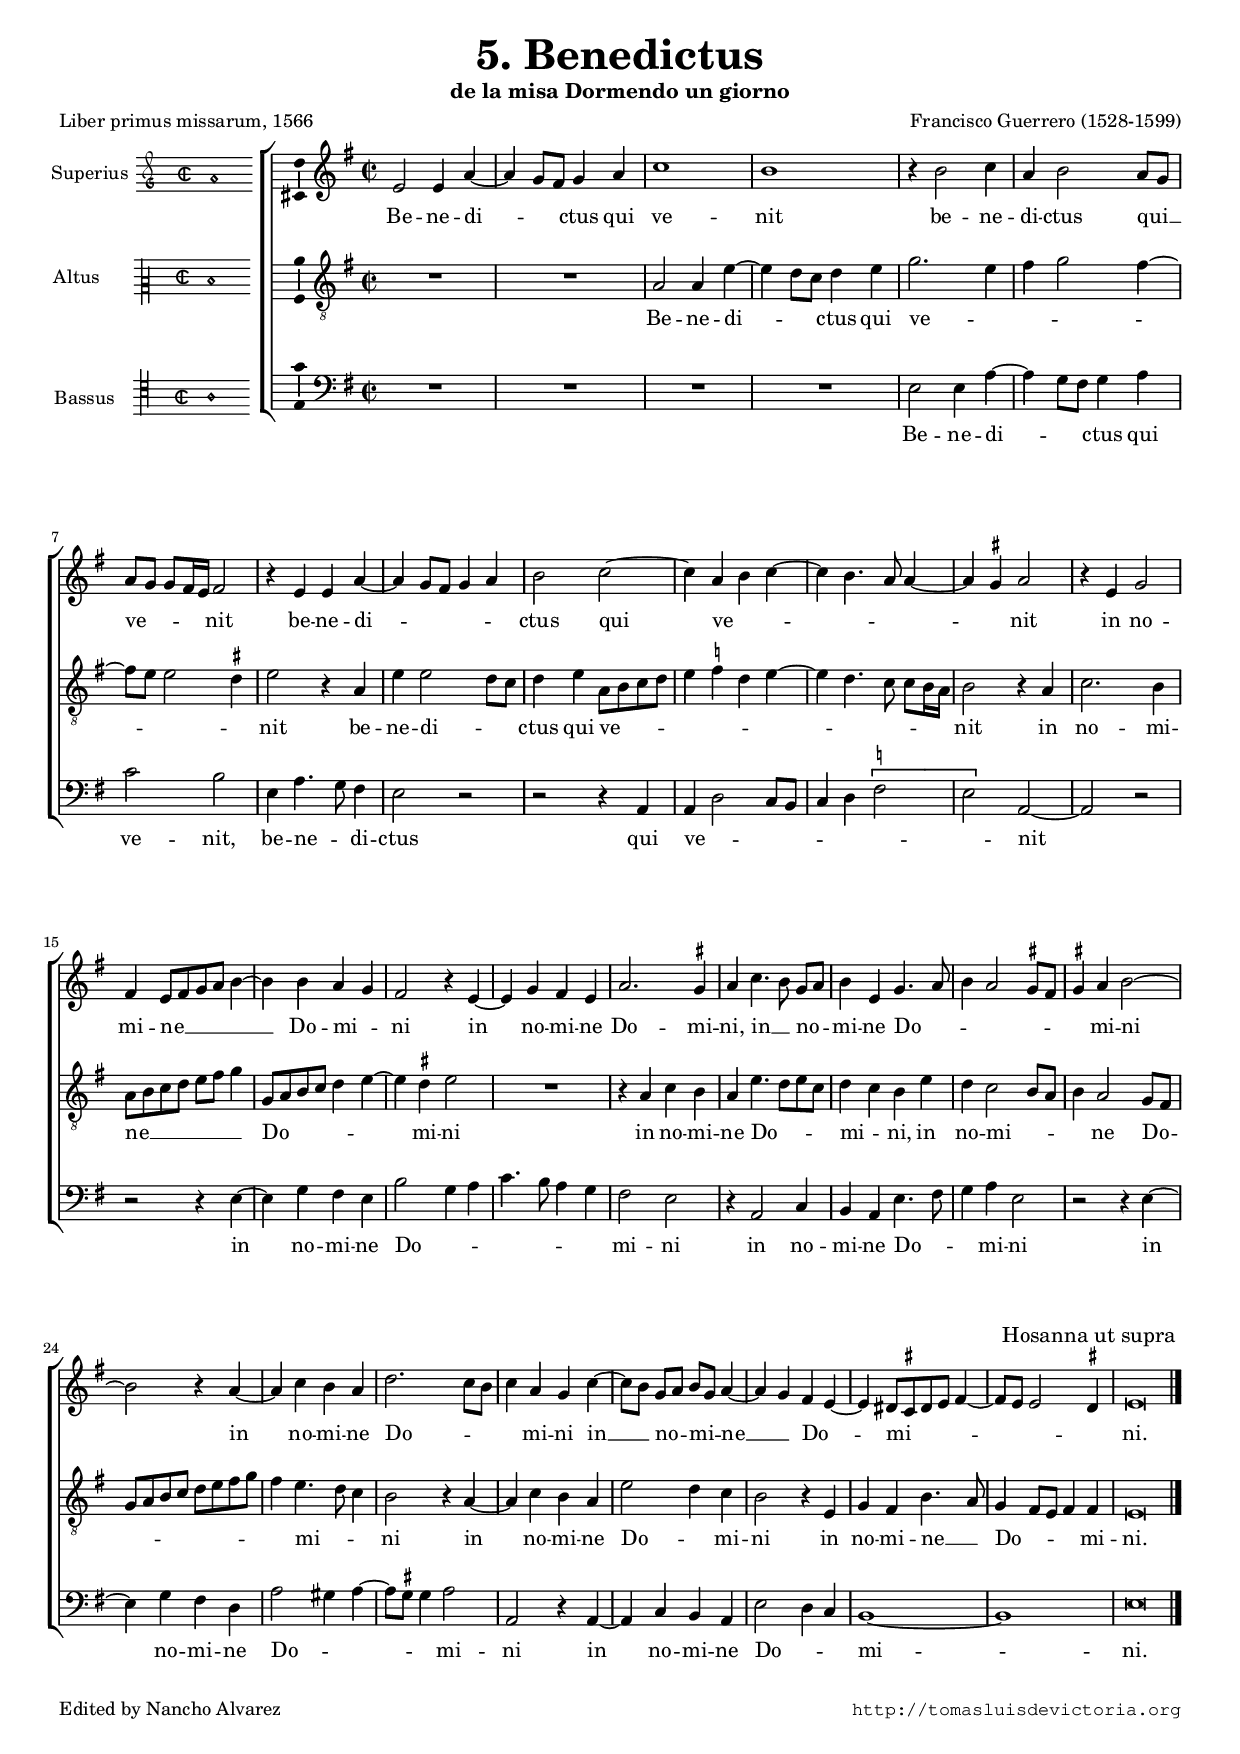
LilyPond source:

\version "2.18.0"

#(set-default-paper-size "a4")
#(set-global-staff-size 16.2)
#(ly:set-option 'point-and-click #f)
%mobile -s15 -i3.1

italicas=\override LyricText.font-shape = #'italic
rectas=\override LyricText.font-shape = #'upright
ss=\once \set suggestAccidentals = ##t
incipitwidth = 20

htitle="Dormendo un giorno: Benedictus"
hcomposer="Guerrero"

\header {
	title=\markup{\fontsize #3 "5. Benedictus"}
	subtitle="de la misa Dormendo un giorno"
	%subsubtitle=\markup{\null \vspace #2 }
	composer="Francisco Guerrero (1528-1599)"
        pdfauthor=\composer
	%opus="(-)"
	poet="Liber primus missarum, 1566"
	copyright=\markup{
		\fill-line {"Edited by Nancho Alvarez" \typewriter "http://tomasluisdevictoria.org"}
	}
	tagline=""
}

global={\key c \major \time 2/2 \skip 1*32 \bar "|." }


cantus=\relative c''{
	a2 a4 d ~
	d c8 b c4 d
	f1
	e
	r4 e2 f4
	d4 e2
	d8 c
	d8[ c] c[ b16 a] b2
	r4 a a d ~
	d c8 b c4 d
	e2 f ~
	f4 d e f ~
	f e4. d8 d4 ~
	d \ss cis4 d2
	r4 a c2
	b4 a8[ b c d] e4 ~
	e e d c
	b2 r4 a ~
	a c b a
	d2. \ss cis4
	d4 f4. e8 c[ d]
	e4 a, c4. d8
	e4 d2 \ss cis8 b
	\ss cis4 d e2 ~
	e r4 d ~
	d4 f e d
	g2. f8 e 
	f4 d c f ~
	f8[ e] c[ d] e c d4 ~
	d4 c b a ~
	a gis8[ \ss fis gis a] b4 ~
	b8 a a2 \ss gis4
	a\breve*1/2
	\override Score.RehearsalMark.self-alignment-X = #right
        \override Score.RehearsalMark.break-visibility = #begin-of-line-invisible
        \mark \markup{\smaller "Hosanna ut supra"}
}

altus=\relative c'{
	R1*2
	d2 d4 a' ~
	a g8 f g4 a
	c2. a4
	b4 c2 b4 ~
	b8 a a2 \ss gis4
	a2 r4 d,
	a'4 a2 g8 f
	g4 a d,8 e f g
	a4 \ss bes4 g a ~
	a g4. f8 f[ e16 d]
	e2 r4 d
	f2. e4
	d8 e f g a b c4
	c,8 d e f g4 a ~
	a4 \ss gis a2
	R1
	r4 d, f e
	d a'4. g8 a f
	g4 f e a
	g f2 e8 d
	e4 d2 c8 b
	c d e f g a b c
	b4 a4. g8 f4
	e2 r4 d ~
	d f e d
	a'2 g4 f 
	e2 r4 a,
	c b e4. d8
	c4 b8 a b4 b
	a\breve*1/2
}

bassus=\relative c'{
	R1*4
	a2 a4 d ~
	d c8 b c4 d
	f2 e
	a,4 d4. c8 b4
	a2 r
	r r4 d,
	d g2 f8 e
	f4 g \[\ss bes2
	a\] d,2 ~
	d r 
	r2 r4 a' ~
	a c b a
	e'2 c4 d
	f4. e8 d4 c
	b2 a
	r4 d,2 f4
	e4 d a'4. b8
	c4 d a2
	r2 r4 a ~
	a c b g
	d'2 cis4 d ~
	d8 \ss cis cis4 d2
	d,2 r4 d ~
	d f e d
	a'2 g4 f
	e1 ~
	e
	a\breve*1/2
}

textocantus=\lyricmode{
Be -- ne -- di -- _ _ ctus qui ve -- nit
be -- ne -- di -- ctus qui __ _ ve -- _ _ _ _ nit
be -- ne -- di -- _ _ _ _ ctus qui ve -- _ _ _ _ _ _ nit
in no -- mi -- ne __ _ _ _ _ Do -- mi -- _ ni
in no -- mi -- ne Do -- mi -- ni,
in __ _ no -- _ mi -- ne Do -- _ _ _ _ _ _ mi -- ni
in no -- mi -- ne Do -- _ _ _ mi -- ni in __ _ no -- _ mi -- _ ne __ _ 
Do -- _ mi -- _ _ _ _ _ _ _ ni.
}

textoaltus=\lyricmode{
Be -- ne -- di -- _ _ ctus qui ve -- _ _ _ _ _ _ _ nit
be -- ne -- di -- _ _ ctus qui ve -- _ _ _ _ _ _ _ _ _ _ _ _ nit
in no -- mi -- ne __ _ _ _ _ _ _ Do -- _ _ _ _ _ mi -- ni
in no -- mi -- ne Do -- _ _ _ mi -- _ ni,
in no -- mi -- _ _ _ ne Do -- _ _ _ _ _ _ _ _ _ _ mi -- _ _ ni
in no -- mi -- ne Do -- _ mi -- ni
in no -- mi -- ne __ _ Do -- _ _ _ mi -- ni.
}

textobassus=\lyricmode{
Be -- ne -- di -- _ _ ctus qui ve -- nit,
be -- ne -- _ di -- ctus
qui ve -- _ _ _ _ _ _ _ nit
in no -- mi -- ne Do -- _ _ _ _ _ _ mi -- ni
in no -- mi -- ne Do -- _ _ mi -- ni
in no -- mi -- ne Do -- _ _ _ _ mi -- ni
in no -- mi -- ne Do -- _ _ mi -- ni.
}

incipitcantus=\markup{
	\score{
		{ 
		\set Staff.instrumentName="Superius "
		\override NoteHead.style = #'neomensural
		\override Rest.style = #'neomensural
		\override Staff.TimeSignature.style = #'neomensural
		\cadenzaOn 
		\clef "petrucci-g"
		\key c \major
		\time 2/2
		a'1
		} 
	\layout {
		\context {\Voice
			\remove Ligature_bracket_engraver
			\consists Mensural_ligature_engraver
		}
		line-width=\incipitwidth
		indent = 0
	}
	}
}


incipitaltus=\markup{
	\score{
		{ 
		\set Staff.instrumentName="Altus      "
		\override NoteHead.style = #'neomensural
		\override Rest.style = #'neomensural
		\override Staff.TimeSignature.style = #'neomensural
		\cadenzaOn 
		\clef "petrucci-c2"
		\key c \major
		\time 2/2
		d'1
		} 
	\layout {
		\context {\Voice
			\remove Ligature_bracket_engraver
			\consists Mensural_ligature_engraver
		}
		line-width=\incipitwidth
		indent = 0
	}
	}
}

incipitbassus=\markup{
	\score{
		{ 
		\set Staff.instrumentName="Bassus   "
		\override NoteHead.style = #'neomensural 
		\override Rest.style = #'neomensural
		\override Staff.TimeSignature.style = #'neomensural
		\cadenzaOn 
		\clef "petrucci-c4"
		\key c \major
		\time 2/2
		a1
		} 
	\layout {
		\context {\Voice
			\remove Ligature_bracket_engraver
			\consists Mensural_ligature_engraver
		}
		line-width=\incipitwidth
		indent=0
	}
	}
}



\score {\transpose c' g{
\new ChoirStaff<<

	\new Staff <<\global
	\new Voice="v1" {
		\set Staff.instrumentName=\incipitcantus
		\clef "treble"
		\cantus }
	\new Lyrics \lyricsto "v1" {\textocantus }
	>>

	\new Staff <<\global
	\new Voice="v2" {
		\set Staff.instrumentName=\incipitaltus
		\clef "G_8"
		\altus }
	\new Lyrics \lyricsto "v2" {\textoaltus }
	>>
	
	\new Staff <<\global
	\new Voice="v4" {
		\set Staff.instrumentName=\incipitbassus
		\clef "bass"
		\bassus }
	\new Lyrics \lyricsto "v4" {\textobassus }
	>>
	
>>

	}%transpose

\layout{ 
	\context {\Lyrics 
		\override VerticalAxisGroup.staff-affinity = #UP
		\override VerticalAxisGroup.nonstaff-relatedstaff-spacing =
			#'((basic-distance . 0) (minimum-distance . 0) (padding . 1))
		\override LyricText.font-size = #1.2
		\override LyricHyphen.minimum-distance = #0.5
	}
	\context {\Score 
		tempoHideNote = ##t
		\override BarNumber.padding = #2 
	}
	\context {\Voice 
		%melismaBusyProperties = #'()
		%autoBeaming = ##f
	}
	\context {\Staff 
                %\RemoveEmptyStaves
                %\override VerticalAxisGroup.remove-first = ##t
		\override VerticalAxisGroup.staff-staff-spacing =
			#'((basic-distance . 12) (minimum-distance . 0) (padding . 1))
		\consists Ambitus_engraver 
		\override LigatureBracket.padding = #1
	}
}

%\midi { \mtempo }

}


\paper{
	evenHeaderMarkup=\markup  \fill-line { \fromproperty #'page:page-number-string \htitle \hcomposer }
	oddHeaderMarkup= \markup  \fill-line { \on-the-fly #not-first-page \hcomposer \on-the-fly #not-first-page \htitle \on-the-fly #not-first-page \fromproperty #'page:page-number-string }
	%system-count=20
	page-count = 1
	ragged-last-bottom = ##f
	indent=3.6\cm
	system-system-spacing =
	#'((basic-distance . 20) (minimum-distance . 0) (padding . 5))
	top-system-spacing = % header
	#'((basic-distance . 9) (minimum-distance . 0) (padding . 0))
	last-bottom-spacing = % footer
	#'((basic-distance . 12) (minimum-distance . 0) (padding . 0))
	markup-system-spacing.padding = #1.0

first-page-number=18
oddHeaderMarkup=\markup \fill-line {\hcomposer \htitle \fromproperty #'page:page-number-string }
evenHeaderMarkup=\markup \fill-line {\on-the-fly #not-first-page \fromproperty #'page:page-number-string \on-the-fly #not-first-page \htitle \on-the-fly #not-first-page \hcomposer }
}